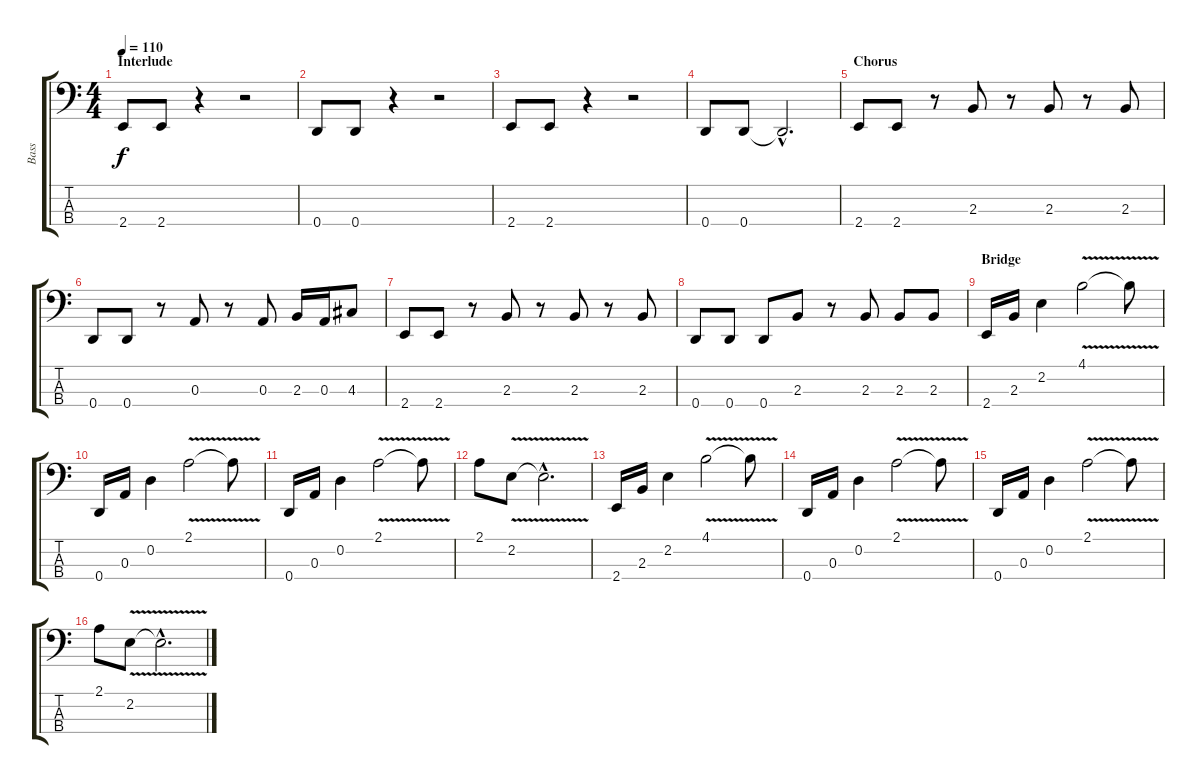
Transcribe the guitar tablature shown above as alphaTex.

\track ("Bass" "Bass") {instrument electricbassfinger}
\staff {score tabs}
\tuning (G2 D2 A1 D1) {hide}
\ts (4 4)
\section ("" "Interlude")
\tempo 110
\clef f4
\ks c
2.4.8{dy f} 2.4.8 r.4 r.2 |
0.4.8 0.4.8 r.4 r.2 |
2.4.8 2.4.8 r.4 r.2 |
0.4.8 0.4.8 0.4{hac t}.2{d} |
\section ("" "Chorus")
2.4.8 2.4.8 r.8 2.3.8 r.8 2.3.8 r.8 2.3.8 |
0.4.8 0.4.8 r.8 0.3.8 r.8 0.3.8 2.3.16 0.3.16 4.3.8 |
2.4.8 2.4.8 r.8 2.3.8 r.8 2.3.8 r.8 2.3.8 |
0.4.8 0.4.8 0.4.8 2.3.8 r.8 2.3.8 2.3.8 2.3.8 |
\section ("" "Bridge")
2.4.16 2.3.16 2.2.4 4.1{v}.2 4.1{t}.8 |
0.4.16 0.3.16 0.2.4 2.1{v}.2 2.1{t}.8 |
0.4.16 0.3.16 0.2.4 2.1{v}.2 2.1{t}.8 |
2.1.8 2.2{v}.8 2.2{hac t}.2{d} |
2.4.16 2.3.16 2.2.4 4.1{v}.2 4.1{t}.8 |
0.4.16 0.3.16 0.2.4 2.1{v}.2 2.1{t}.8 |
0.4.16 0.3.16 0.2.4 2.1{v}.2 2.1{t}.8 |
2.1.8 2.2{v}.8 2.2{hac t}.2{d}
